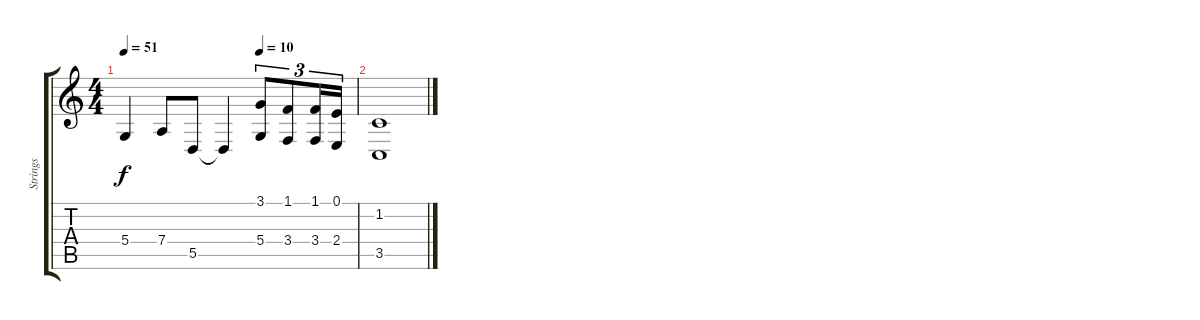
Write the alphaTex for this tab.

\track ("Strings" "Strings") {instrument stringensemble1}
\staff {score tabs}
\tuning (E4 B3 G3 D3 A2 E2) {hide}
\ts (4 4)
\tempo 51
\tempo (10 0.5833333333333334)
\clef g2
\ks c
5.4.4{dy f} 7.4.8 5.5.8 5.5{t}.4 (3.1 5.4).8{tu (3 2)} (1.1 3.4).8{tu (3 2)} (1.1 3.4).16{tu (3 2)} (0.1 2.4).16{tu (3 2)} |
(1.2 3.5).1{volume 0}
